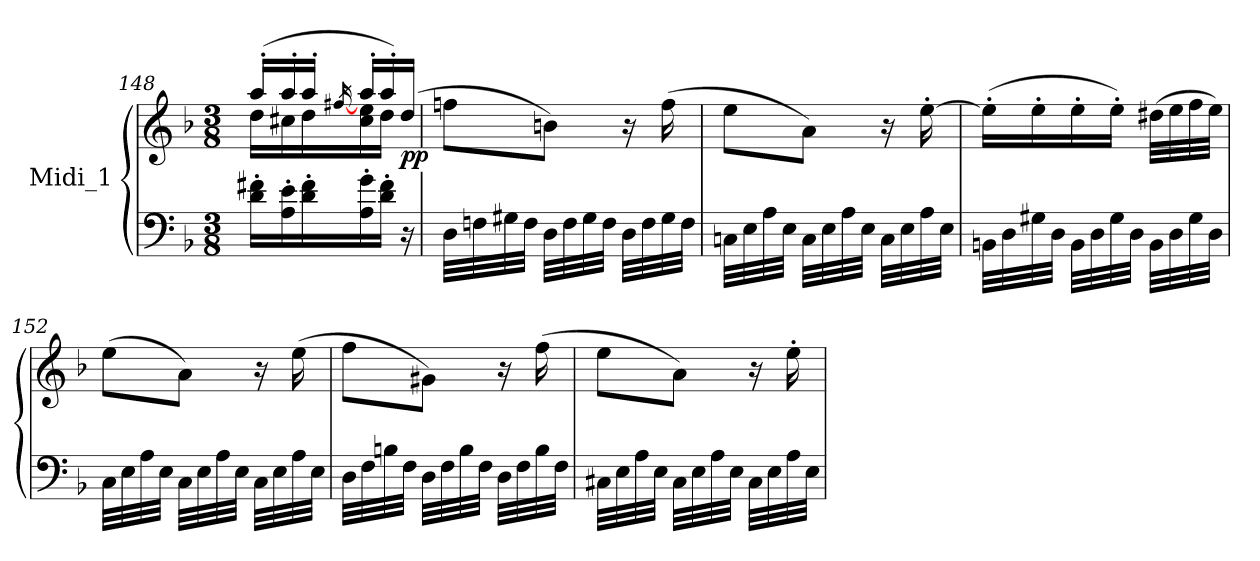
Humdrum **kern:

**kern	**kern	**dynam
*part1	*part1	*part1
*staff2	*staff1	*staff1/2
*I"Midi_1	*	*
*clefF4	*clefG2	*
*k[b-]	*k[b-]	*
*F:	*F:	*
*M3/8	*M3/8	*
=148	=148	=148
*	*^	*
16d\' 16f#X\'LL	(>16aa'/LL	16dd\LL	.
16A\' 16e\'	16aa'/	16cc#X\	.
16d\' 16f#\'	16aa'/JJ	16dd\	.
.	[16qff#X/	.	.
16A\' 16g\'	16aa'/LL	16cc#\ 16ee\	.
16d\' 16f#\'JJ	16aa'/)	16dd\JJ	.
!	!	!	!LO:DY:b
16r	(>16dd/JJ	16ryy	pp
*	*v	*v	*
=149	=149	=149
32D\LLL	8ffni\L	.
32Fni\	.	.
32G#X\	.	.
32F\JJJ	.	.
32D\LLL	8bn\J)	.
32F\	.	.
32G#\	.	.
32F\JJJ	.	.
32D\LLL	16r	.
32F\	.	.
32G#\	(>16ff\	.
32F\JJJ	.	.
=150	=150	=150
32Cni\LLL	8ee\L	.
32E\	.	.
32A\	.	.
32E\JJJ	.	.
32C\LLL	8a\J)	.
32E\	.	.
32A\	.	.
32E\JJJ	.	.
32C\LLL	16r	.
32E\	.	.
32A\	[16ee'\	.
32E\JJJ	.	.
!!LO:LB:g=z
=151	=151	=151
*	*MM75	*
32BBn\LLL	(>16ee'\LL]	.
32D\	.	.
32G#X\	16ee'\	.
32D\JJJ	.	.
32BB\LLL	16ee'\	.
32D\	.	.
32G#\	16ee'\JJ)	.
32D\JJJ	.	.
32BB\LLL	(>32dd#X\LLL	.
32D\	32ee\	.
32G#\	32ff\	.
32D\JJJ	32ee\JJJ)	.
=152	=152	=152
32C\LLL	(>8ee\L	.
32E\	.	.
32A\	.	.
32E\JJJ	.	.
32C\LLL	8a\J)	.
32E\	.	.
32A\	.	.
32E\JJJ	.	.
32C\LLL	16r	.
32E\	.	.
32A\	(>16ee\	.
32E\JJJ	.	.
=153	=153	=153
32D\LLL	8ff\L	.
32F\	.	.
32Bn\	.	.
32F\JJJ	.	.
32D\LLL	8g#X\J)	.
32F\	.	.
32B\	.	.
32F\JJJ	.	.
32D\LLL	16r	.
32F\	.	.
32B\	(>16ff\	.
32F\JJJ	.	.
=154	=154	=154
32C#X\LLL	8ee\L	.
32E\	.	.
32A\	.	.
32E\JJJ	.	.
32C#\LLL	8a\J)	.
32E\	.	.
32A\	.	.
32E\JJJ	.	.
32C#\LLL	16r	.
32E\	.	.
32A\	16ee'\	.
32E\JJJ	.	.
=	=	=
*-	*-	*-
